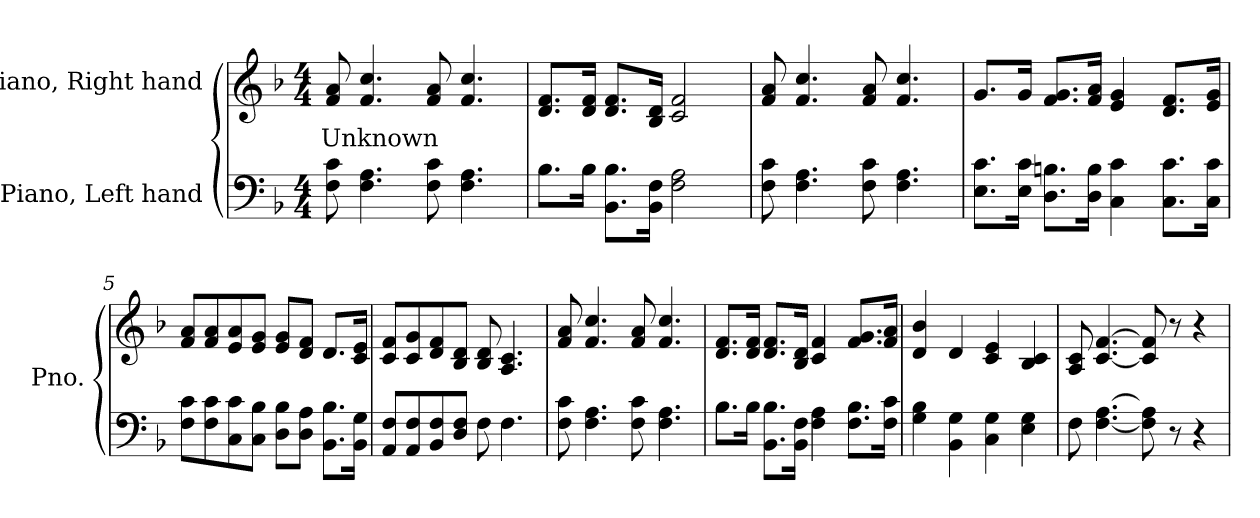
**kern	**kern	**text
*part2	*part1	*part1
*staff2	*staff1	*staff1
*I"Piano, Left hand	*I"Piano, Right hand	*
*I'Pno.	*I'Pno.	*
*clefF4	*clefG2	*
*k[b-]	*k[b-]	*
*M4/4	*M4/4	*
*MM120	*MM120	*
=1	=1	=1
!	!	!LO:LY:b
8F\ 8c\	8f/ 8a/	Unknown
4.F\ 4.A\	4.f/ 4.cc/	.
8F\ 8c\	8f/ 8a/	.
4.F\ 4.A\	4.f/ 4.cc/	.
=2	=2	=2
8.B-\L	8.d/ 8.f/L	.
16B-\Jk	16d/ 16f/Jk	.
8.BB-\ 8.B-\L	8.d/ 8.f/L	.
16BB-\ 16F\Jk	16B-/ 16d/Jk	.
2F\ 2A\	2c/ 2f/	.
=3	=3	=3
8F\ 8c\	8f/ 8a/	.
4.F\ 4.A\	4.f/ 4.cc/	.
8F\ 8c\	8f/ 8a/	.
4.F\ 4.A\	4.f/ 4.cc/	.
=4	=4	=4
8.E\ 8.c\L	8.g/L	.
16E\ 16c\Jk	16g/Jk	.
8.D\ 8.Bn\L	8.f/ 8.g/L	.
16D\ 16B\Jk	16f/ 16a/Jk	.
4C\ 4c\	4e/ 4g/	.
8.C\ 8.c\L	8.d/ 8.f/L	.
16C\ 16c\Jk	16e/ 16g/Jk	.
!!LO:LB:g=z
=5	=5	=5
8F\ 8c\L	8f/ 8a/L	.
8F\ 8c\	8f/ 8a/	.
8C\ 8c\	8e/ 8a/	.
8C\ 8B-\J	8e/ 8g/J	.
8D\ 8B-\L	8e/ 8g/L	.
8D\ 8A\J	8d/ 8f/J	.
8.BB-\ 8.B-\L	8.d/L	.
16BB-\ 16G\Jk	16c/ 16e/Jk	.
=6	=6	=6
8AA/ 8F/L	8c/ 8f/L	.
8AA/ 8F/	8c/ 8g/	.
8BB-/ 8F/	8d/ 8f/	.
8D/ 8F/J	8B-/ 8d/J	.
8F\	8B-/ 8d/	.
4.F\	4.A/ 4.c/	.
=7	=7	=7
8F\ 8c\	8f/ 8a/	.
4.F\ 4.A\	4.f/ 4.cc/	.
8F\ 8c\	8f/ 8a/	.
4.F\ 4.A\	4.f/ 4.cc/	.
=8	=8	=8
8.B-\L	8.d/ 8.f/L	.
16B-\Jk	16d/ 16f/Jk	.
8.BB-\ 8.B-\L	8.d/ 8.f/L	.
16BB-\ 16F\Jk	16B-/ 16d/Jk	.
4F\ 4A\	4c/ 4f/	.
8.F\ 8.B-\L	8.f/ 8.g/L	.
16F\ 16c\Jk	16f/ 16a/Jk	.
=9	=9	=9
4G\ 4B-\	4d/ 4b-/	.
4BB-\ 4G\	4d/	.
4C\ 4G\	4c/ 4e/	.
4E\ 4G\	4B-/ 4c/	.
!!LO:LB:g=z
=10	=10	=10
8F\	8A/ 8c/	.
[4.F\ [4.A\	[4.c/ [4.f/	.
8F\] 8A\]	8c/] 8f/]	.
8r	8r	.
4r	4r	.
=	=	=
*-	*-	*-
